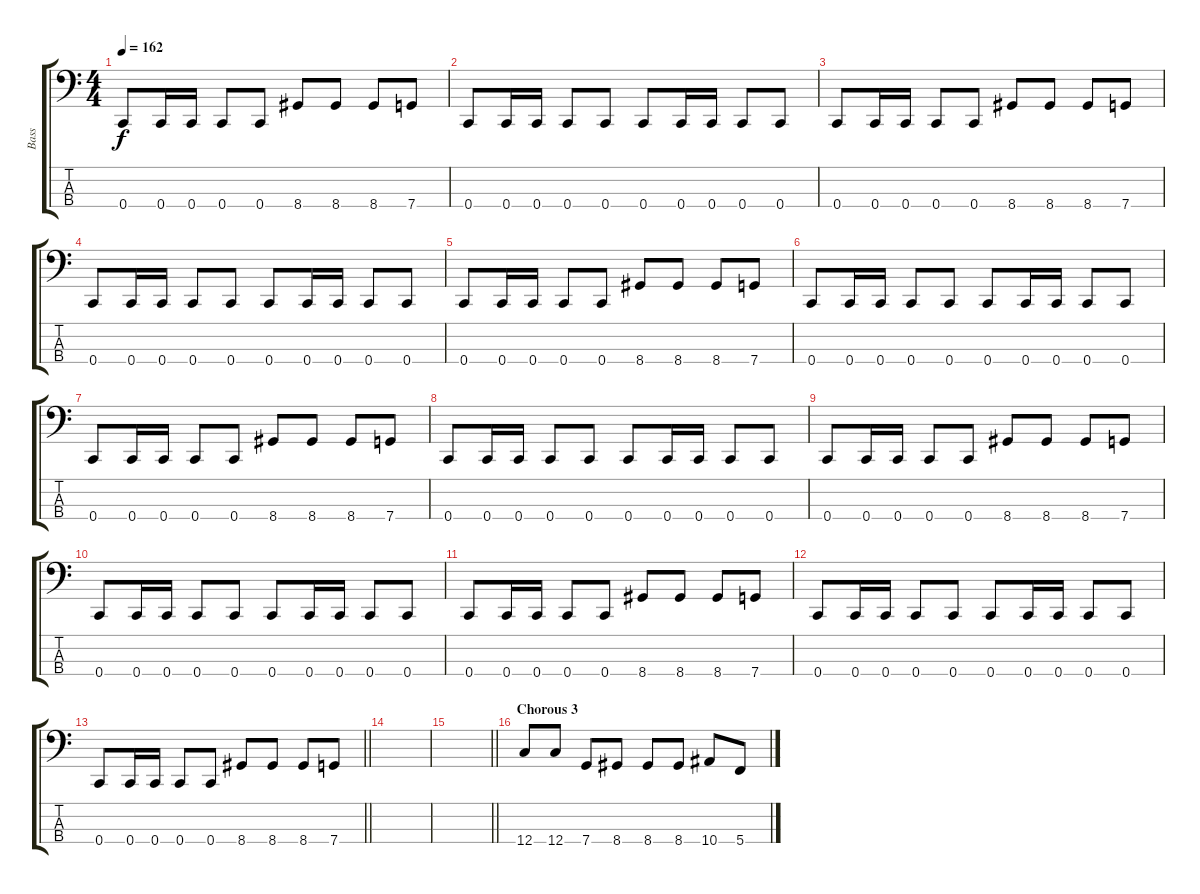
\track ("Bass" "Bass") {instrument electricbassfinger}
\staff {score tabs}
\tuning (F2 C2 G1 C1) {hide}
\ts (4 4)
\tempo 162
\clef f4
\ks c
0.4.8{dy f} 0.4.16 0.4.16 0.4.8 0.4.8 8.4.8 8.4.8 8.4.8 7.4.8 |
0.4.8 0.4.16 0.4.16 0.4.8 0.4.8 0.4.8 0.4.16 0.4.16 0.4.8 0.4.8 |
0.4.8 0.4.16 0.4.16 0.4.8 0.4.8 8.4.8 8.4.8 8.4.8 7.4.8 |
0.4.8 0.4.16 0.4.16 0.4.8 0.4.8 0.4.8 0.4.16 0.4.16 0.4.8 0.4.8 |
0.4.8 0.4.16 0.4.16 0.4.8 0.4.8 8.4.8 8.4.8 8.4.8 7.4.8 |
0.4.8 0.4.16 0.4.16 0.4.8 0.4.8 0.4.8 0.4.16 0.4.16 0.4.8 0.4.8 |
0.4.8 0.4.16 0.4.16 0.4.8 0.4.8 8.4.8 8.4.8 8.4.8 7.4.8 |
0.4.8 0.4.16 0.4.16 0.4.8 0.4.8 0.4.8 0.4.16 0.4.16 0.4.8 0.4.8 |
0.4.8 0.4.16 0.4.16 0.4.8 0.4.8 8.4.8 8.4.8 8.4.8 7.4.8 |
0.4.8 0.4.16 0.4.16 0.4.8 0.4.8 0.4.8 0.4.16 0.4.16 0.4.8 0.4.8 |
0.4.8 0.4.16 0.4.16 0.4.8 0.4.8 8.4.8 8.4.8 8.4.8 7.4.8 |
0.4.8 0.4.16 0.4.16 0.4.8 0.4.8 0.4.8 0.4.16 0.4.16 0.4.8 0.4.8 |
\barLineRight lightlight
0.4.8 0.4.16 0.4.16 0.4.8 0.4.8 8.4.8 8.4.8 8.4.8 7.4.8 |
\section ("" "")
|
\barLineRight lightlight
|
\section ("" "Chorous 3")
12.4.8 12.4.8 7.4.8 8.4.8 8.4.8 8.4.8 10.4.8 5.4.8
